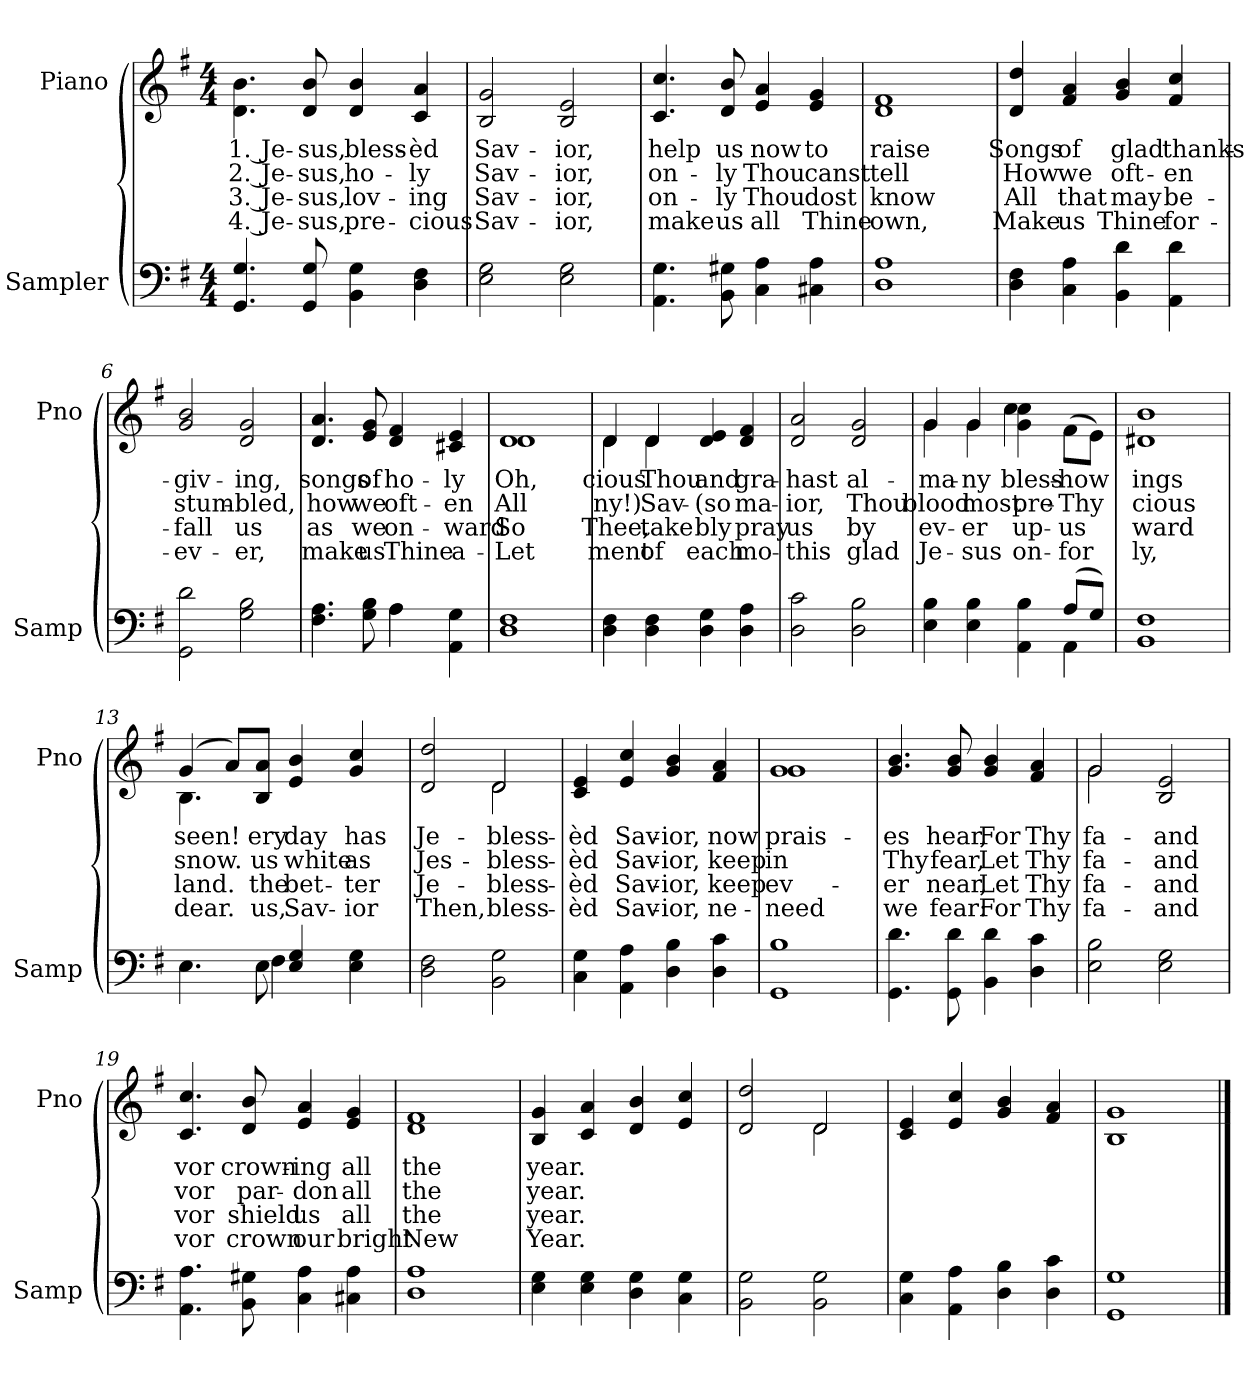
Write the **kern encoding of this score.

**kern	**kern	**text	**text	**text	**text
*part2	*part1	*part1	*part1	*part1	*part1
*staff2	*staff1	*staff1	*staff1	*staff1	*staff1
*I"Sampler	*I"Piano	*	*	*	*
*I'Samp	*I'Pno	*	*	*	*
*clefF4	*clefG2	*	*	*	*
*k[f#]	*k[f#]	*	*	*	*
*G:	*G:	*	*	*	*
*M4/4	*M4/4	*	*	*	*
=1	=1	=1	=1	=1	=1
4.GG 4.G	4.d\ 4.b\	1. Je-	2. Je-	3. Je-	4. Je-
8GG 8G	8d 8b	-sus,	-sus,	-sus,	-sus,
4BB 4G	4d 4b	bless-	ho-	lov-	pre-
4D 4F#	4c 4a	-èd	-ly	-ing	-cious
=2	=2	=2	=2	=2	=2
2E 2G	2B 2g	Sav-	Sav-	Sav-	Sav-
2E 2G	2B 2e	-ior,	-ior,	-ior,	-ior,
=3	=3	=3	=3	=3	=3
4.AA 4.G	4.c 4.cc	help	on-	on-	make
8BB 8G#X	8d 8b	us	-ly	-ly	us
4C 4A	4e 4a	now	Thou	Thou	all
4C#X 4A	4e 4g	to	canst	dost	Thine
=4	=4	=4	=4	=4	=4
1D 1A	1d 1f#	raise	tell	know	own,
=5	=5	=5	=5	=5	=5
4D 4F#	4d 4dd	Songs	How	All	Make
4C 4A	4f# 4a	of	we	that	us
4BB 4d	4g 4b	glad	oft-	may	Thine
4AA 4d	4f# 4cc	thanks-	-en	be-	for-
=6	=6	=6	=6	=6	=6
2GG 2d	2g 2b	-giv-	stum-	-fall	-ev-
2G 2B	2d 2g	-ing,	-bled,	us	-er,
=7	=7	=7	=7	=7	=7
*^	*	*	*	*	*
4.F# 4.A	2ryy	4.d 4.a	songs	how	as	make
8G 8B	.	8e 8g	of	we	we	us
4A\	4A	4d 4f#	ho-	oft-	on-	Thine
4AA 4G	4ryy	4c#X 4e	-ly	-en	-ward	a-
*v	*v	*	*	*	*	*
=8	=8	=8	=8	=8	=8
*	*^	*	*	*	*
1D 1F#	1d/	1d	Oh,	All	So	Let
=9	=9	=9	=9	=9	=9	=9
4D 4F#	4d/	4d	-cious	-ny!)	Thee,	-ment
4D 4F#	4d/	4d	Thou	Sav-	take	of
4D 4G	4d 4e	2ryy	and	(so	-bly	each
4D 4A	4d 4f#	.	gra-	ma-	pray	mo-
*	*v	*v	*	*	*	*
=10	=10	=10	=10	=10	=10
2D 2c	2d 2a	hast	-ior,	us	this
2D 2B	2d 2g	al-	Thou	by	glad
=11	=11	=11	=11	=11	=11
*^	*^	*	*	*	*
4E 4B	2.ryy	4g/	4g	ma-	blood	ev-	Je-
4E 4B	.	4g/	4g	-ny	most	-er	-sus
4AA 4B	.	4g\ 4cc\	4cc	bless-	pre-	up-	on-
(8A/L	4AA	(8f#\L	4ryy	how	Thy	us	for
8G/J)	.	8e\J)	.	.	.	.	.
*v	*v	*	*	*	*	*	*
*	*v	*v	*	*	*	*
=12	=12	=12	=12	=12	=12
1BB 1F#	1d#X 1b	-ings	-cious	-ward	-ly,
=13	=13	=13	=13	=13	=13
*^	*^	*	*	*	*
4.E\	4.ryy	(4g/	4.B	seen!	snow.	land.	dear.
.	.	8a/L)	.	.	.	.	.
8E\	4F#	8B/ 8a/J	2ryy	-ery	us	the	-us,
4E 4G	.	4e/ 4b/	.	day	white	bet-	Sav-
.	4.ryy	.	.	.	.	.	.
4E 4G	.	4g 4cc	.	has	as	-ter	-ior
.	.	.	8ryy	.	.	.	.
*v	*v	*	*	*	*	*	*
=14	=14	=14	=14	=14	=14	=14
2D 2F#	2d 2dd	2ryy	Je-	Jes-	Je-	Then,
2BB 2G	2d/	2d	bless-	bless-	bless-	bless-
*	*v	*v	*	*	*	*
=15	=15	=15	=15	=15	=15
4C 4G	4c 4e	-èd	-èd	-èd	-èd
4AA 4A	4e 4cc	Sav-	Sav-	Sav-	Sav-
4D 4B	4g 4b	-ior,	-ior,	-ior,	-ior,
4D 4c	4f# 4a	now	keep	keep	ne-
=16	=16	=16	=16	=16	=16
*	*^	*	*	*	*
1GG 1B	1g/	1g	prais-	in	ev-	need
*	*v	*v	*	*	*	*
=17	=17	=17	=17	=17	=17
4.GG 4.d	4.g 4.b	-es	Thy	-er	we
8GG 8d	8g 8b	hear,	fear,	near,	fear:
4BB 4d	4g 4b	For	Let	Let	For
4D 4c	4f# 4a	Thy	Thy	Thy	Thy
=18	=18	=18	=18	=18	=18
*	*^	*	*	*	*
2E 2B	2g/	2g	fa-	fa-	fa-	fa-
2E 2G	2B 2e	2ryy	and	and	and	and
*	*v	*v	*	*	*	*
=19	=19	=19	=19	=19	=19
4.AA 4.A	4.c 4.cc	-vor	-vor	-vor	-vor
8BB 8G#X	8d 8b	crown-	par-	shield	crown
4C 4A	4e 4a	-ing	-don	us	our
4C#X 4A	4e 4g	all	all	all	bright
=20	=20	=20	=20	=20	=20
1D 1A	1d 1f#	the	the	the	New
=21	=21	=21	=21	=21	=21
4E 4G	4B 4g	year.	year.	year.	Year.
4E 4G	4c 4a	.	.	.	.
4D 4G	4d 4b	.	.	.	.
4C 4G	4e 4cc	.	.	.	.
=22	=22	=22	=22	=22	=22
*	*^	*	*	*	*
2BB 2G	2d 2dd	2ryy	.	.	.	.
2BB 2G	2d/	2d	.	.	.	.
*	*v	*v	*	*	*	*
=23	=23	=23	=23	=23	=23
4C 4G	4c 4e	.	.	.	.
4AA 4A	4e 4cc	.	.	.	.
4D 4B	4g 4b	.	.	.	.
4D 4c	4f# 4a	.	.	.	.
=24	=24	=24	=24	=24	=24
1GG 1G	1B 1g	.	.	.	.
==	==	==	==	==	==
*-	*-	*-	*-	*-	*-
